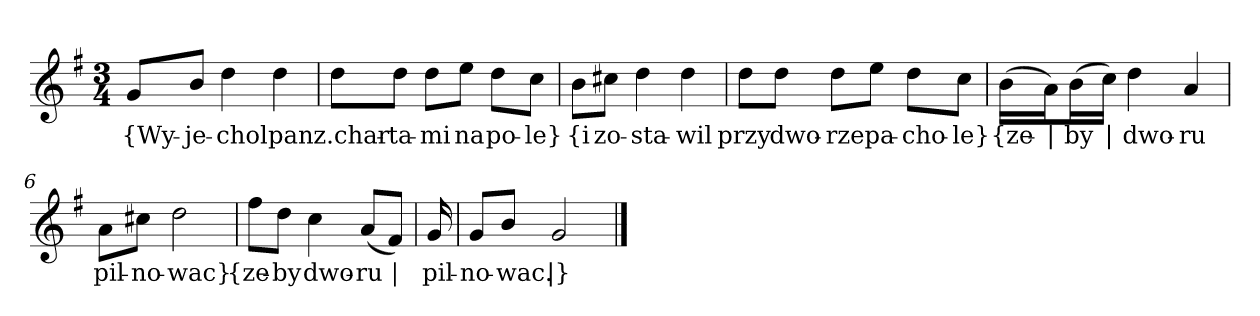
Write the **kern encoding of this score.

**kern	**text
*part1	*part1
*staff1	*staff1
*clefG2	*
*k[f#]	*
*G:	*
*M3/4	*
=	=
8g/L	{Wy-
8b/J	-je-
4dd	-chol
4dd	pan
=2	=2
8dd\L	z.char-
8dd\J	-ta-
8dd\L	-mi
8ee\J	na
8dd\L	po-
8cc\J	-le}
=3y	=3y
8b\L	{i
8cc#X\J	zo-
4dd	-sta-
4dd	-wil
=4	=4
8dd\L	przy
8dd\J	dwo-
8dd\L	-rze
8ee\J	pa-
8dd\L	-cho-
8cc\J	-le}
=5y	=5y
(16b\LL	{ze-
16a\J)	|
(16b\L	-by
16cc\JJ)	|
4dd	dwo-
4a	-ru
=6	=6
8a\L	pil-
8cc#X\J	-no-
2dd	-wac}
=7y	=7y
8ff#\L	{ze-
8dd\J	-by
4cc	dwo-
(8a/L	-ru
8f#/J)	|
=8y	=8y
16g	pil-
=9	=9
8g/L	-no-
8b/J	-wac.
2g	|}
==	==
*-	*-
